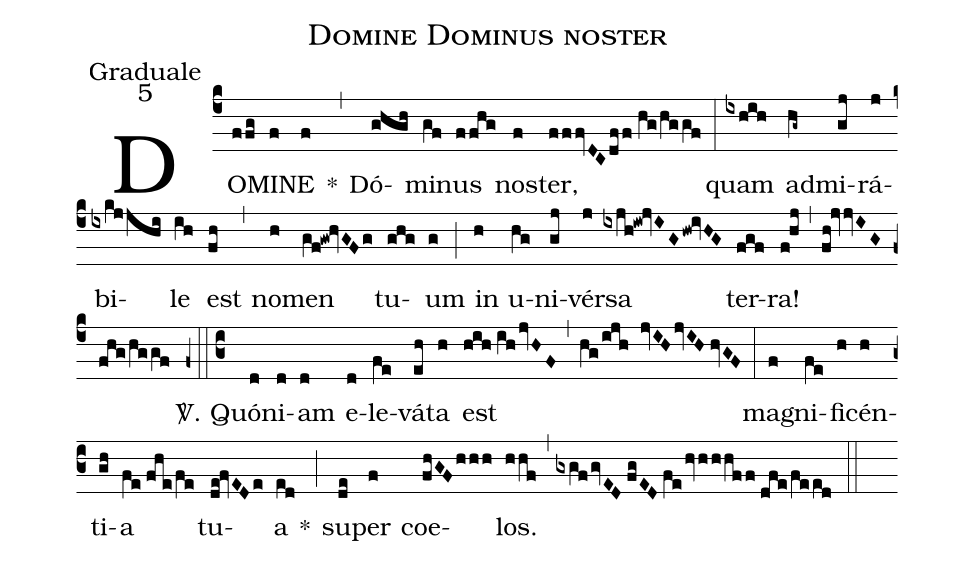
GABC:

name:Domine Dominus noster;
office-part:Graduale;
mode:5;
%%
(c4) DO(ffg)MI(f)NE(f) *(,) Dó(ghgh)mi(gf)nus(ffhg) nos(f)ter,(fffvDC/dff//hg/hggf) (:) quam(ixhih) ad(hg~)mi(gj)rá(j)bi(ixkjjhi)le(ih) est(fh) (,) no(h)men(gf!gw!hvGFg) tu(ghg)um(g) (;) in(h) u(hg)ni(gj)vér(j)sa(ixjh!iw!jvIG/hw!ivHG) ter(fgf)ra!(f!hj) (,) (fh!jvvIG//fhg/hggf) <sp>V/</sp>.(z0::c3) Quó(d)ni(d)am(d) e(d)le(fe)vá(eh)ta(h) est(hih//ih/jvHF) (,) (hg/ijh jvIH/jvIH//hvGF) (:) ma(f)gni(fe)fi(h)cén(h)ti(gh)a(fe//fhe/fe) tu(de!fvEDe)a(ed) *(;) su(de)per(f) coe(fhGF/hhh)los.(hhf) (,) (gxgf/gvED//fgED//fe/hvhhhff//dfe/feed) (::)
